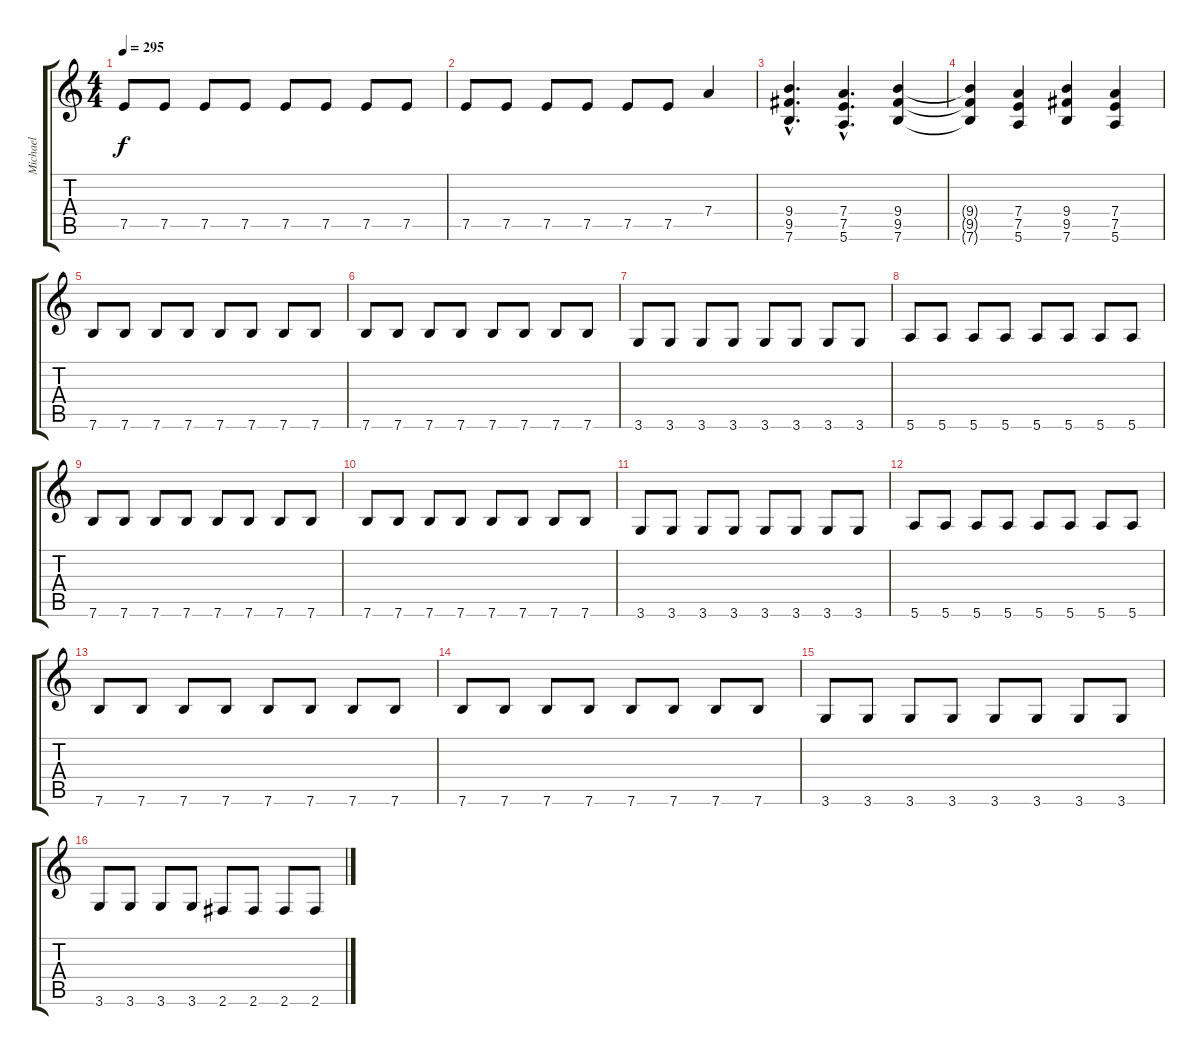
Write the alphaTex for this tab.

\track ("Michael" "Michael") {instrument overdrivenguitar}
\staff {score tabs}
\tuning (E4 B3 G3 D3 A2 E2) {hide}
\ts (4 4)
\tempo 295
\clef g2
\ks c
7.5.8{dy f} 7.5.8 7.5.8 7.5.8 7.5.8 7.5.8 7.5.8 7.5.8 |
7.5.8 7.5.8 7.5.8 7.5.8 7.5.8 7.5.8 7.4.4 |
(9.4{hac} 9.5{hac} 7.6{hac}).4{d} (7.4{hac} 7.5{hac} 5.6{hac}).4{d} (9.4 9.5 7.6).4 |
(9.4{t} 9.5{t} 7.6{t}).4 (7.4 7.5 5.6).4 (9.4 9.5 7.6).4 (7.4 7.5 5.6).4 |
7.6.8 7.6.8 7.6.8 7.6.8 7.6.8 7.6.8 7.6.8 7.6.8 |
7.6.8 7.6.8 7.6.8 7.6.8 7.6.8 7.6.8 7.6.8 7.6.8 |
3.6.8 3.6.8 3.6.8 3.6.8 3.6.8 3.6.8 3.6.8 3.6.8 |
5.6.8 5.6.8 5.6.8 5.6.8 5.6.8 5.6.8 5.6.8 5.6.8 |
7.6.8 7.6.8 7.6.8 7.6.8 7.6.8 7.6.8 7.6.8 7.6.8 |
7.6.8 7.6.8 7.6.8 7.6.8 7.6.8 7.6.8 7.6.8 7.6.8 |
3.6.8 3.6.8 3.6.8 3.6.8 3.6.8 3.6.8 3.6.8 3.6.8 |
5.6.8 5.6.8 5.6.8 5.6.8 5.6.8 5.6.8 5.6.8 5.6.8 |
7.6.8 7.6.8 7.6.8 7.6.8 7.6.8 7.6.8 7.6.8 7.6.8 |
7.6.8 7.6.8 7.6.8 7.6.8 7.6.8 7.6.8 7.6.8 7.6.8 |
3.6.8 3.6.8 3.6.8 3.6.8 3.6.8 3.6.8 3.6.8 3.6.8 |
3.6.8 3.6.8 3.6.8 3.6.8 2.6.8 2.6.8 2.6.8 2.6.8
